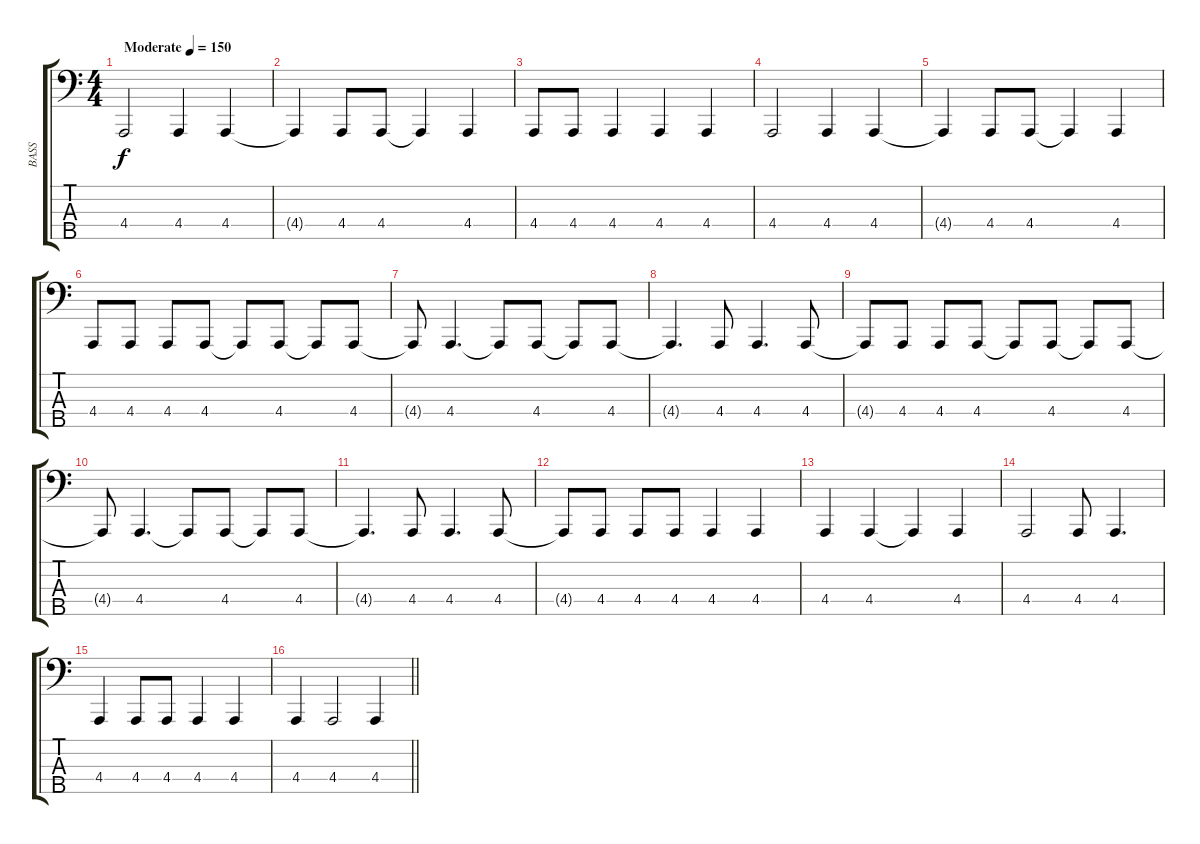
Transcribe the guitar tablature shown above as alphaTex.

\track ("BASS" "BASS") {instrument lead1square}
\staff {score tabs}
\tuning (Ab2 Eb2 Bb1 F1 Bb0) {hide}
\ts (4 4)
\tempo (150 "Moderate")
\clef f4
\ks c
4.4.2{dy f instrument lead1square} 4.4.4 4.4.4 |
4.4{t}.4 4.4.8 4.4.8 4.4{t}.4 4.4.4 |
4.4.8 4.4.8 4.4.4 4.4.4 4.4.4 |
4.4.2 4.4.4 4.4.4 |
4.4{t}.4 4.4.8 4.4.8 4.4{t}.4 4.4.4 |
4.4.8 4.4.8 4.4.8 4.4.8 4.4{t}.8 4.4.8 4.4{t}.8 4.4.8 |
4.4{t}.8 4.4.4{d} 4.4{t}.8 4.4.8 4.4{t}.8 4.4.8 |
4.4{t}.4{d} 4.4.8 4.4.4{d} 4.4.8 |
4.4{t}.8 4.4.8 4.4.8 4.4.8 4.4{t}.8 4.4.8 4.4{t}.8 4.4.8 |
4.4{t}.8 4.4.4{d} 4.4{t}.8 4.4.8 4.4{t}.8 4.4.8 |
4.4{t}.4{d} 4.4.8 4.4.4{d} 4.4.8 |
4.4{t}.8 4.4.8 4.4.8 4.4.8 4.4.4 4.4.4 |
4.4.4 4.4.4 4.4{t}.4 4.4.4 |
4.4.2 4.4.8 4.4.4{d} |
4.4.4 4.4.8 4.4.8 4.4.4 4.4.4 |
\barLineRight lightlight
4.4.4 4.4.2 4.4.4
